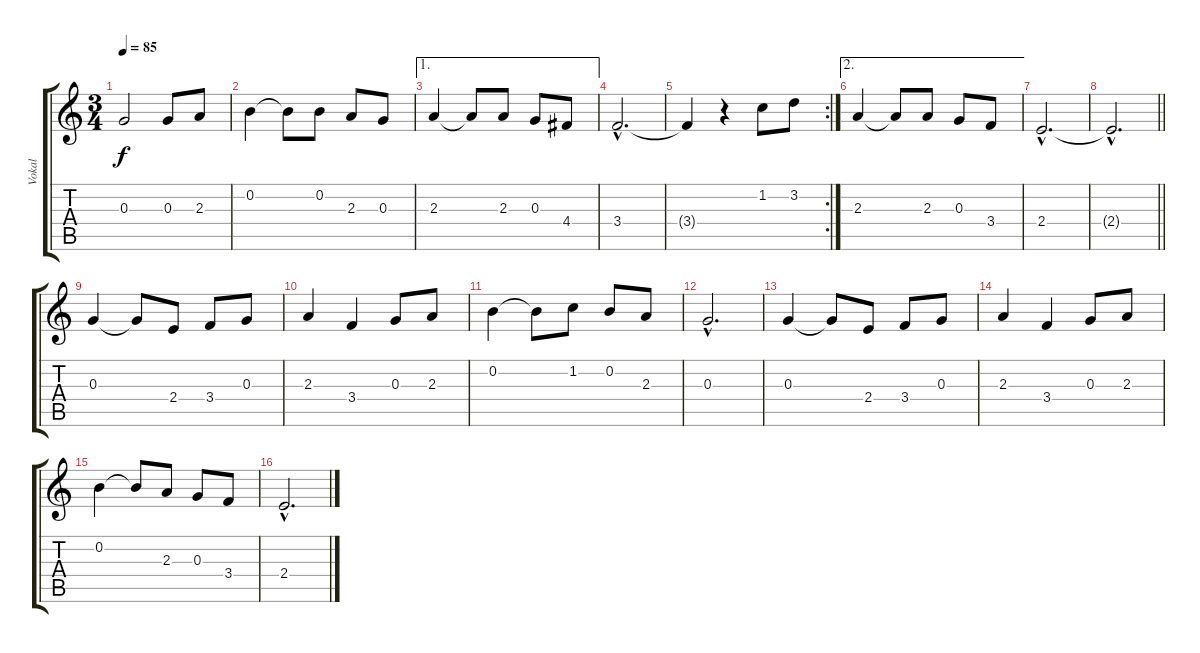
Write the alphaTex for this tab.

\track ("Vokal" "Vokal") {instrument acousticguitarsteel}
\staff {score tabs}
\tuning (E4 B3 G3 D3 A2 E2) {hide}
\ts (3 4)
\tempo 85
\clef g2
\ks c
0.3.2{dy f} 0.3.8 2.3.8 |
0.2.4 0.2{t}.8 0.2.8 2.3.8 0.3.8 |
\ae 1
2.3.4 2.3{t}.8 2.3.8 0.3.8 4.4.8 |
3.4{hac}.2{d} |
\rc 2
3.4{t}.4 r.4 1.2.8 3.2.8 |
\ae 2
2.3.4 2.3{t}.8 2.3.8 0.3.8 3.4.8 |
2.4{hac}.2{d} |
\barLineRight lightlight
2.4{hac t}.2{d} |
0.3.4 0.3{t}.8 2.4.8 3.4.8 0.3.8 |
2.3.4 3.4.4 0.3.8 2.3.8 |
0.2.4 0.2{t}.8 1.2.8 0.2.8 2.3.8 |
0.3{hac}.2{d} |
0.3.4 0.3{t}.8 2.4.8 3.4.8 0.3.8 |
2.3.4 3.4.4 0.3.8 2.3.8 |
0.2.4 0.2{t}.8 2.3.8 0.3.8 3.4.8 |
2.4{hac}.2{d}
